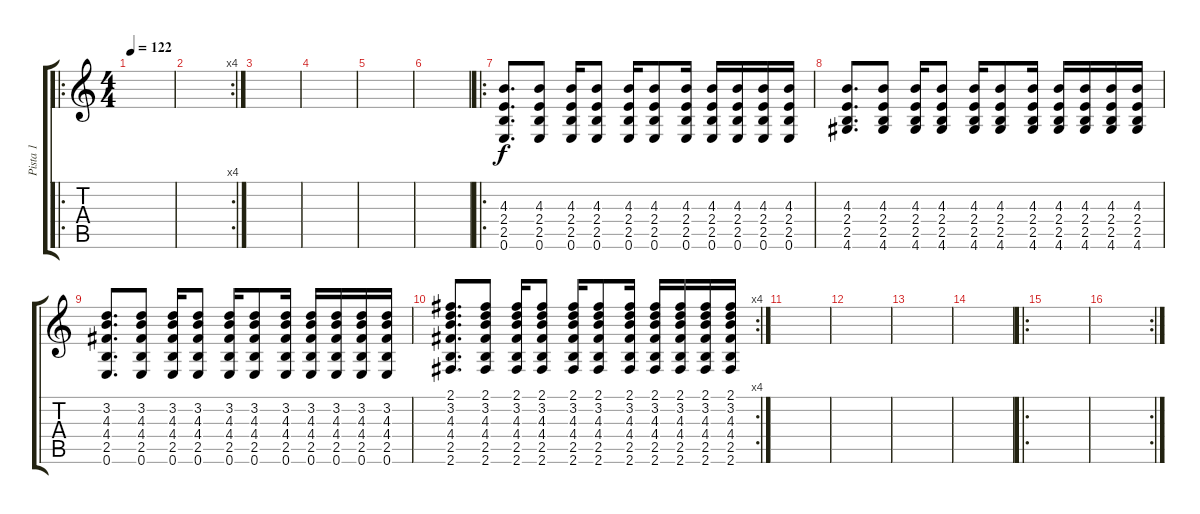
\track ("Pista 1" "Pista 1") {instrument acousticguitarsteel}
\staff {score tabs}
\tuning (E4 B3 G3 D3 A2 E2) {hide}
\ro
\ts (4 4)
\tempo 122
\clef g2
\ks c
|
\rc 4
|
|
|
|
|
\ro
(4.3 2.4 2.5 0.6).8{d} (4.3 2.4 2.5 0.6).8 (4.3 2.4 2.5 0.6).16 (4.3 2.4 2.5 0.6).8 (4.3 2.4 2.5 0.6).16 (4.3 2.4 2.5 0.6).8 (4.3 2.4 2.5 0.6).16 (4.3 2.4 2.5 0.6).16 (4.3 2.4 2.5 0.6).16 (4.3 2.4 2.5 0.6).16 (4.3 2.4 2.5 0.6).16 |
(4.3 2.4 2.5 4.6).8{d} (4.3 2.4 2.5 4.6).8 (4.3 2.4 2.5 4.6).16 (4.3 2.4 2.5 4.6).8 (4.3 2.4 2.5 4.6).16 (4.3 2.4 2.5 4.6).8 (4.3 2.4 2.5 4.6).16 (4.3 2.4 2.5 4.6).16 (4.3 2.4 2.5 4.6).16 (4.3 2.4 2.5 4.6).16 (4.3 2.4 2.5 4.6).16 |
(3.2 4.3 4.4 2.5 0.6).8{d} (3.2 4.3 4.4 2.5 0.6).8 (3.2 4.3 4.4 2.5 0.6).16 (3.2 4.3 4.4 2.5 0.6).8 (3.2 4.3 4.4 2.5 0.6).16 (3.2 4.3 4.4 2.5 0.6).8 (3.2 4.3 4.4 2.5 0.6).16 (3.2 4.3 4.4 2.5 0.6).16 (3.2 4.3 4.4 2.5 0.6).16 (3.2 4.3 4.4 2.5 0.6).16 (3.2 4.3 4.4 2.5 0.6).16 |
\rc 4
(2.1 3.2 4.3 4.4 2.5 2.6).8{d} (2.1 3.2 4.3 4.4 2.5 2.6).8 (2.1 3.2 4.3 4.4 2.5 2.6).16 (2.1 3.2 4.3 4.4 2.5 2.6).8 (2.1 3.2 4.3 4.4 2.5 2.6).16 (2.1 3.2 4.3 4.4 2.5 2.6).8 (2.1 3.2 4.3 4.4 2.5 2.6).16 (2.1 3.2 4.3 4.4 2.5 2.6).16 (2.1 3.2 4.3 4.4 2.5 2.6).16 (2.1 3.2 4.3 4.4 2.5 2.6).16 (2.1 3.2 4.3 4.4 2.5 2.6).16 |
|
|
|
|
\ro
|
\rc 2
